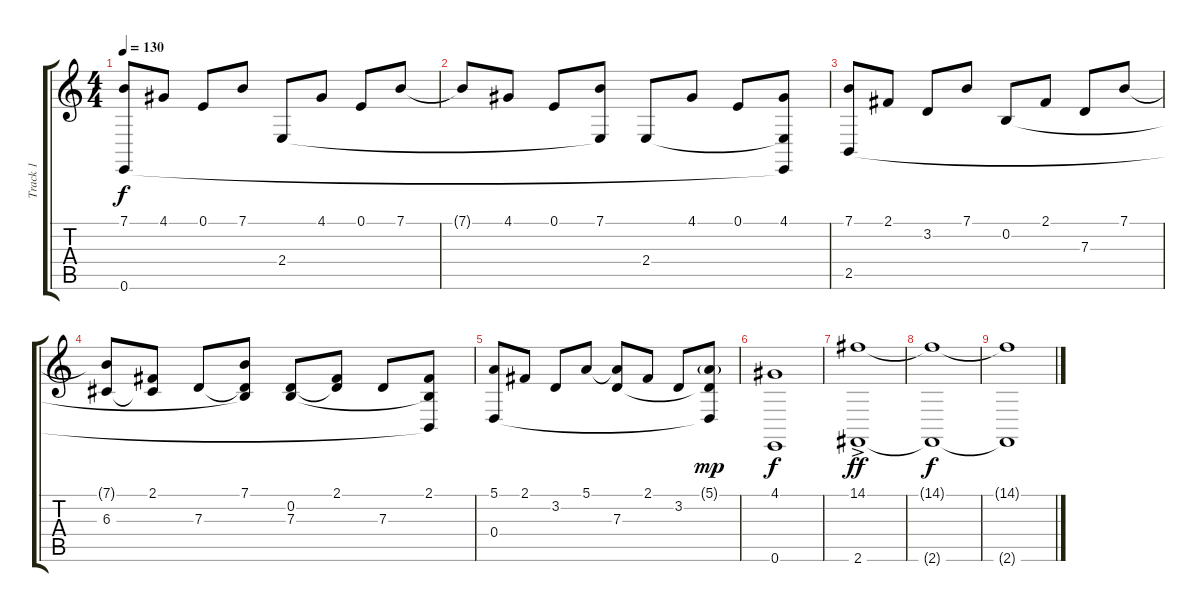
\track ("Track 1" "Track 1") {instrument acousticgrandpiano}
\staff {score tabs}
\tuning (E4 B3 G3 D3 A2 E2) {hide}
\ts (4 4)
\tempo 130
\clef g2
\ks c
(7.1 0.6).8{dy f} 4.1.8 0.1.8 7.1.8 2.4.8 4.1.8 0.1.8 7.1.8 |
7.1{t}.8 4.1.8 0.1.8 (7.1 2.4{t}).8 2.4.8 4.1.8 0.1.8 (4.1 2.4{t} 0.6{t}).8 |
(7.1 2.5).8 2.1.8 3.2.8 7.1.8 0.2.8 2.1.8 7.3.8 7.1.8 |
(7.1{t} 6.3).8 (2.1 6.3{t}).8 7.3.8 (7.1 0.2{t} 7.3{t}).8 (0.2 7.3).8 (2.1 7.3{t}).8 7.3.8 (2.1 0.2{t} 2.5{t}).8 |
(5.1 0.4).8 2.1.8 3.2.8 5.1.8 (5.1{t} 7.3).8 2.1.8 3.2.8 (5.1{g} 7.3{t} 0.4{t}).8{dy mp} |
(4.1 0.6).1{dy f} |
(14.1 2.6{ac}).1{dy ff} |
(14.1{t} 2.6{t}).1{dy f} |
(14.1{t} 2.6{t}).1
